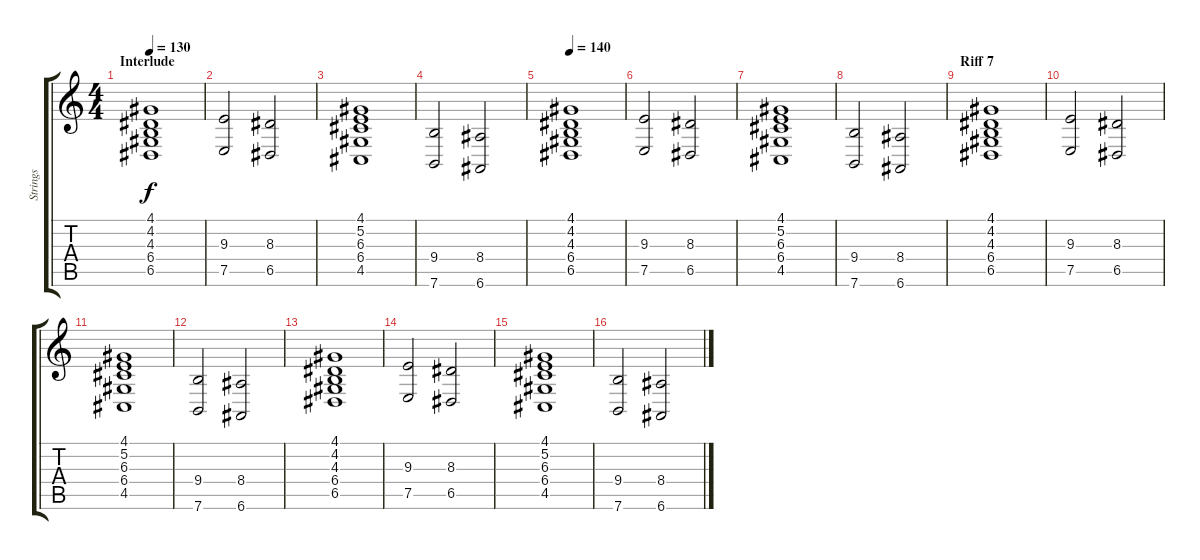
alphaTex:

\track ("Strings" "Strings") {instrument stringensemble1}
\staff {score tabs}
\tuning (E4 B3 G3 D3 A2 E2) {hide}
\ts (4 4)
\section ("" "Interlude")
\tempo 130
\clef g2
\ks c
(4.1 4.2 4.3 6.4 6.5).1{dy f} |
(9.3 7.5).2 (8.3 6.5).2 |
(4.1 5.2 6.3 6.4 4.5).1 |
(9.4 7.6).2 (8.4 6.6).2 |
\tempo 140
(4.1 4.2 4.3 6.4 6.5).1 |
(9.3 7.5).2 (8.3 6.5).2 |
(4.1 5.2 6.3 6.4 4.5).1 |
(9.4 7.6).2 (8.4 6.6).2 |
\section ("" "Riff 7")
(4.1 4.2 4.3 6.4 6.5).1 |
(9.3 7.5).2 (8.3 6.5).2 |
(4.1 5.2 6.3 6.4 4.5).1 |
(9.4 7.6).2 (8.4 6.6).2 |
(4.1 4.2 4.3 6.4 6.5).1 |
(9.3 7.5).2 (8.3 6.5).2 |
(4.1 5.2 6.3 6.4 4.5).1 |
(9.4 7.6).2 (8.4 6.6).2
